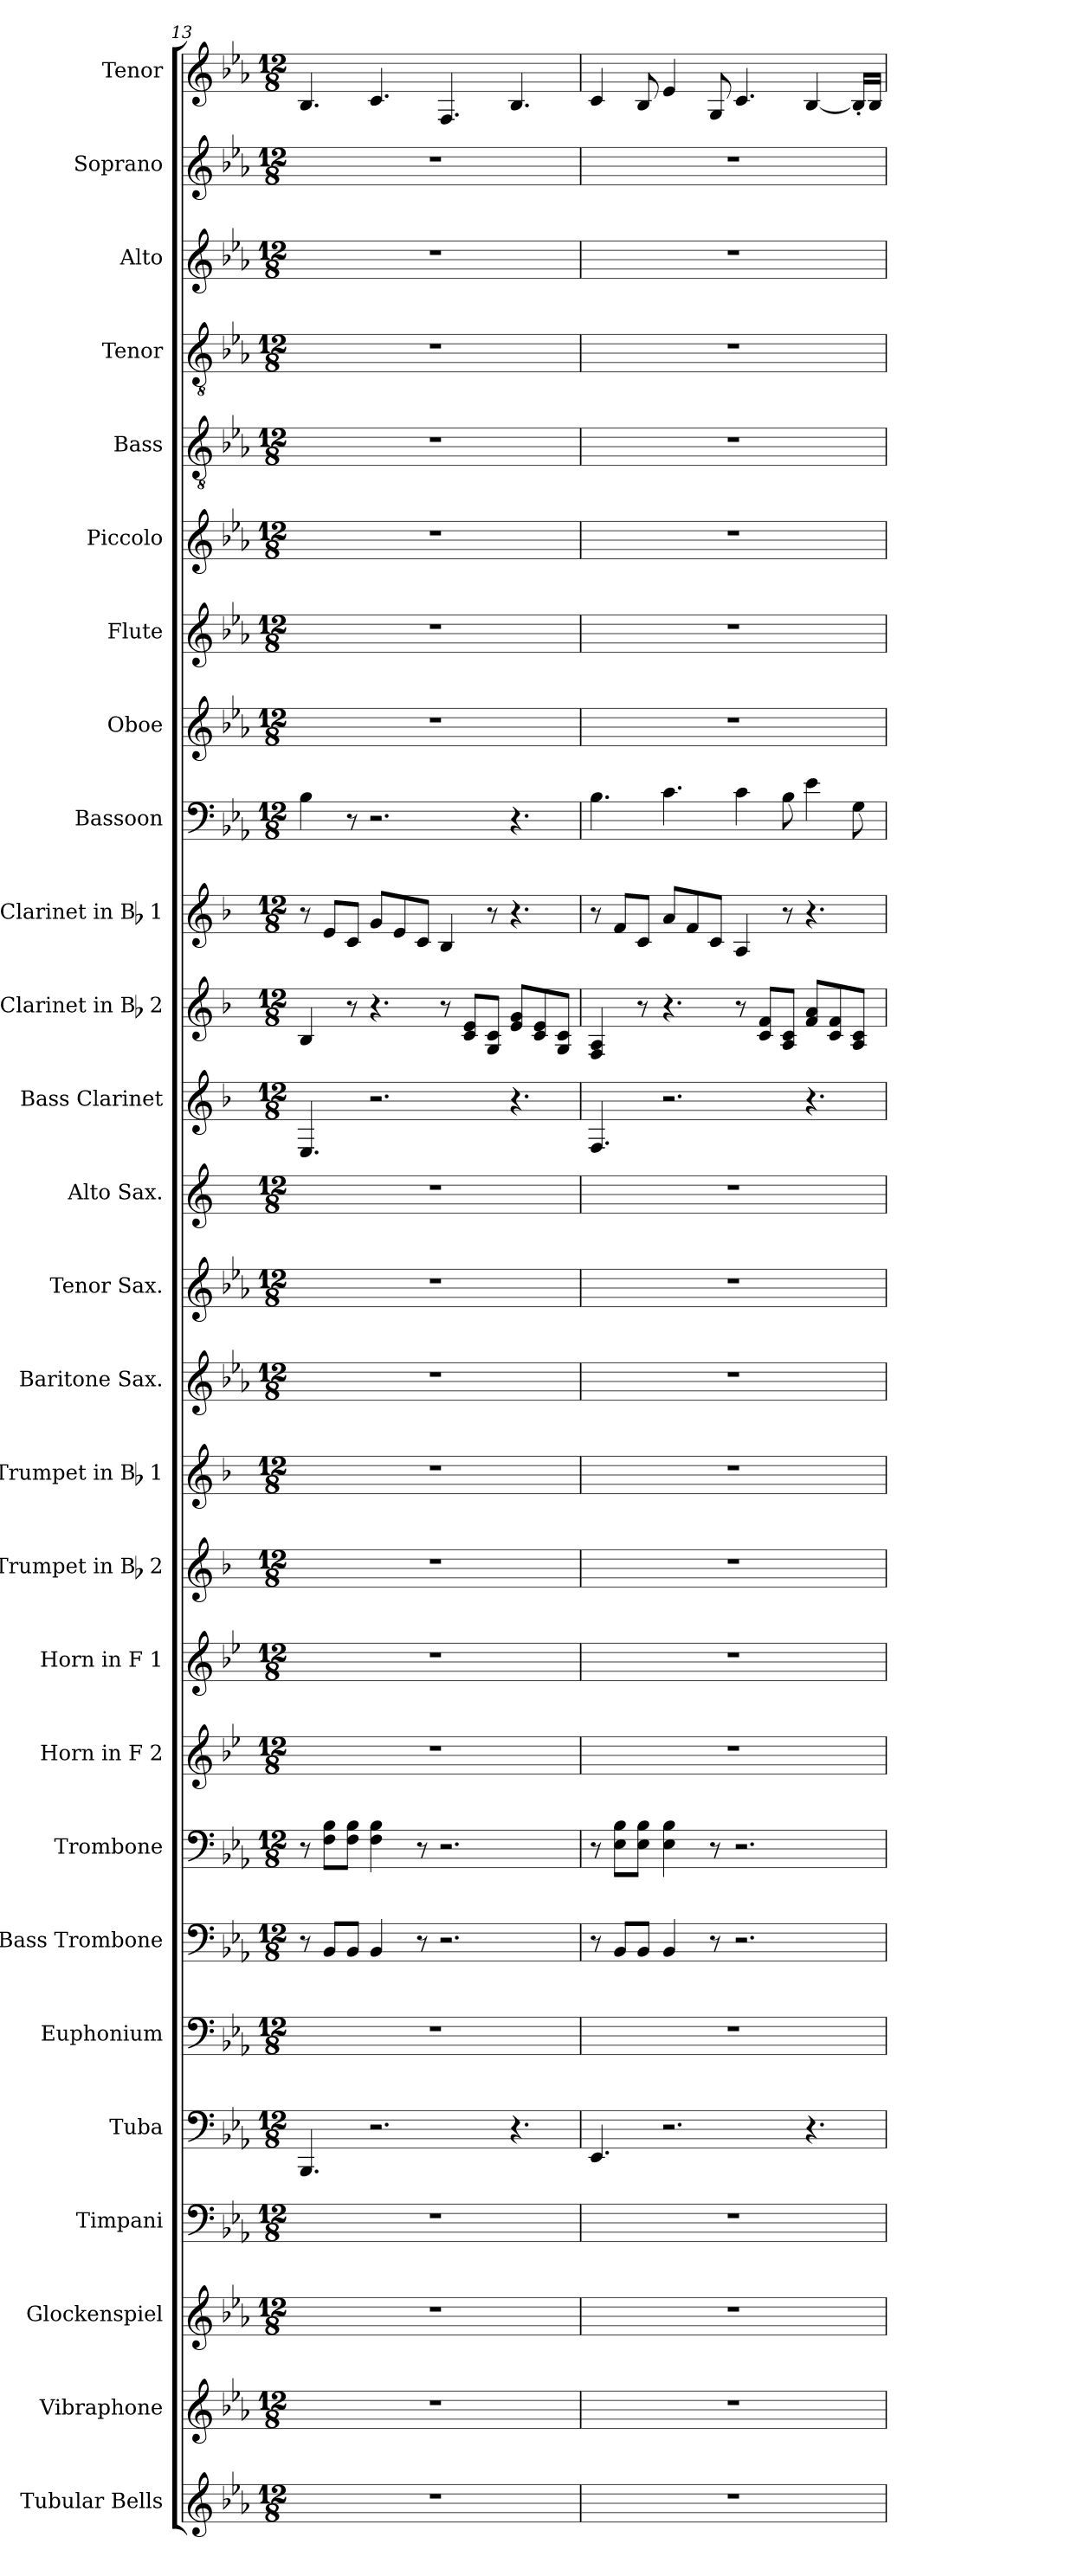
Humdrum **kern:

**kern	**kern	**kern	**kern	**kern	**kern	**kern	**kern	**kern	**kern	**kern	**kern	**kern	**kern	**kern	**kern	**kern	**kern	**kern	**kern	**kern	**kern	**kern	**kern	**kern	**kern	**kern
*part27	*part26	*part25	*part24	*part23	*part22	*part21	*part20	*part19	*part18	*part17	*part16	*part15	*part14	*part13	*part12	*part11	*part10	*part9	*part8	*part7	*part6	*part5	*part4	*part3	*part2	*part1
*staff27	*staff26	*staff25	*staff24	*staff23	*staff22	*staff21	*staff20	*staff19	*staff18	*staff17	*staff16	*staff15	*staff14	*staff13	*staff12	*staff11	*staff10	*staff9	*staff8	*staff7	*staff6	*staff5	*staff4	*staff3	*staff2	*staff1
*I"Tubular Bells	*I"Vibraphone	*I"Glockenspiel	*I"Timpani	*I"Tuba	*I"Euphonium	*I"Bass Trombone	*I"Trombone	*I"Horn in F 2	*I"Horn in F 1	*I"Trumpet in Bb 2	*I"Trumpet in Bb 1	*I"Baritone Sax.	*I"Tenor Sax.	*I"Alto Sax.	*I"Bass Clarinet	*I"Clarinet in Bb 2	*I"Clarinet in Bb 1	*I"Bassoon	*I"Oboe	*I"Flute	*I"Piccolo	*I"Bass	*I"Tenor	*I"Alto	*I"Soprano	*I"Tenor
*I'Tubular Bells	*I'Vibraphone	*I'Glockenspiel	*I'Timpani	*I'Tuba	*I'Euphonium	*I'Bass Trombone	*I'Trombone	*I'Horn in F 2	*I'Horn in F 1	*I'Trumpet in Bb 2	*I'Trumpet in Bb 1	*I'Baritone Sax.	*I'Tenor Sax.	*I'Alto Sax.	*I'Bass Clarinet	*I'Clarinet in Bb 2	*I'Clarinet in Bb 1	*I'Bassoon	*I'Oboe	*I'Flute	*I'Piccolo	*I'Bass	*I'Tenor	*I'Alto	*I'Soprano	*I'Tenor
*clefG2	*clefG2	*clefG2	*clefF4	*clefF4	*clefF4	*clefF4	*clefF4	*clefG2	*clefG2	*clefG2	*clefG2	*clefG2	*clefG2	*clefG2	*clefG2	*clefG2	*clefG2	*clefF4	*clefG2	*clefG2	*clefG2	*clefGv2	*clefGv2	*clefG2	*clefG2	*clefG2
*	*	*ITrd-14c-24	*	*	*	*	*	*ITrd4c7	*ITrd4c7	*ITrd1c2	*ITrd1c2	*ITrd12c21	*ITrd8c14	*ITrd5c9	*ITrd1c2	*ITrd1c2	*ITrd1c2	*	*	*	*ITrd-7c-12	*ITrd7c12	*ITrd7c12	*	*	*
*k[b-e-a-]	*k[b-e-a-]	*k[b-e-a-]	*k[b-e-a-]	*k[b-e-a-]	*k[b-e-a-]	*k[b-e-a-]	*k[b-e-a-]	*k[b-e-a-]	*k[b-e-a-]	*k[b-e-a-]	*k[b-e-a-]	*k[b-e-a-]	*k[b-e-a-]	*k[b-e-a-]	*k[b-e-a-]	*k[b-e-a-]	*k[b-e-a-]	*k[b-e-a-]	*k[b-e-a-]	*k[b-e-a-]	*k[b-e-a-]	*k[b-e-a-]	*k[b-e-a-]	*k[b-e-a-]	*k[b-e-a-]	*k[b-e-a-]
*E-:	*E-:	*E-:	*E-:	*E-:	*E-:	*E-:	*E-:	*E-:	*E-:	*E-:	*E-:	*E-:	*E-:	*E-:	*E-:	*E-:	*E-:	*E-:	*E-:	*E-:	*E-:	*E-:	*E-:	*E-:	*E-:	*E-:
*M12/8	*M12/8	*M12/8	*M12/8	*M12/8	*M12/8	*M12/8	*M12/8	*M12/8	*M12/8	*M12/8	*M12/8	*M12/8	*M12/8	*M12/8	*M12/8	*M12/8	*M12/8	*M12/8	*M12/8	*M12/8	*M12/8	*M12/8	*M12/8	*M12/8	*M12/8	*M12/8
=13	=13	=13	=13	=13	=13	=13	=13	=13	=13	=13	=13	=13	=13	=13	=13	=13	=13	=13	=13	=13	=13	=13	=13	=13	=13	=13
!LO:N:vis=1	!LO:N:vis=1	!LO:N:vis=1	!LO:N:vis=1	!	!LO:N:vis=1	!	!	!LO:N:vis=1	!LO:N:vis=1	!LO:N:vis=1	!LO:N:vis=1	!LO:N:vis=1	!LO:N:vis=1	!LO:N:vis=1	!	!	!	!	!LO:N:vis=1	!LO:N:vis=1	!LO:N:vis=1	!LO:N:vis=1	!LO:N:vis=1	!LO:N:vis=1	!LO:N:vis=1	!
1.r	1.r	1.r	1.r	4.BBB-i/	1.r	8r	8r	1.r	1.r	1.r	1.r	1.r	1.r	1.r	4.Di/	4A-i/	8r	4B-i\	1.r	1.r	1.r	1.r	1.r	1.r	1.r	4.B-i/
.	.	.	.	.	.	8BB-i/L	8Fi\ 8B-iL	.	.	.	.	.	.	.	.	.	8di/L	.	.	.	.	.	.	.	.	.
.	.	.	.	.	.	8BB-i/J	8Fi\ 8B-iJ	.	.	.	.	.	.	.	.	8r	8B-i/J	8r	.	.	.	.	.	.	.	.
.	.	.	.	2.r	.	4BB-i/	4Fi\ 4B-i	.	.	.	.	.	.	.	2.r	4.r	8fi/L	2.r	.	.	.	.	.	.	.	4.ci/
.	.	.	.	.	.	.	.	.	.	.	.	.	.	.	.	.	8di/	.	.	.	.	.	.	.	.	.
.	.	.	.	.	.	8r	8r	.	.	.	.	.	.	.	.	.	8B-i/J	.	.	.	.	.	.	.	.	.
.	.	.	.	.	.	2.r	2.r	.	.	.	.	.	.	.	.	8r	4A-i/	.	.	.	.	.	.	.	.	4.Fi/
.	.	.	.	.	.	.	.	.	.	.	.	.	.	.	.	8B-i/ 8diL	.	.	.	.	.	.	.	.	.	.
.	.	.	.	.	.	.	.	.	.	.	.	.	.	.	.	8Fi/ 8B-iJ	8r	.	.	.	.	.	.	.	.	.
.	.	.	.	4.r	.	.	.	.	.	.	.	.	.	.	4.r	8di/ 8fiL	4.r	4.r	.	.	.	.	.	.	.	4.B-i/
.	.	.	.	.	.	.	.	.	.	.	.	.	.	.	.	8B-i/ 8di	.	.	.	.	.	.	.	.	.	.
.	.	.	.	.	.	.	.	.	.	.	.	.	.	.	.	8Fi/ 8B-iJ	.	.	.	.	.	.	.	.	.	.
=14	=14	=14	=14	=14	=14	=14	=14	=14	=14	=14	=14	=14	=14	=14	=14	=14	=14	=14	=14	=14	=14	=14	=14	=14	=14	=14
!LO:N:vis=1	!LO:N:vis=1	!LO:N:vis=1	!LO:N:vis=1	!	!LO:N:vis=1	!	!	!LO:N:vis=1	!LO:N:vis=1	!LO:N:vis=1	!LO:N:vis=1	!LO:N:vis=1	!LO:N:vis=1	!LO:N:vis=1	!	!	!	!	!LO:N:vis=1	!LO:N:vis=1	!LO:N:vis=1	!LO:N:vis=1	!LO:N:vis=1	!LO:N:vis=1	!LO:N:vis=1	!
1.r	1.r	1.r	1.r	4.EE-i/	1.r	8r	8r	1.r	1.r	1.r	1.r	1.r	1.r	1.r	4.E-i/	4E-i/ 4Gi	8r	4.B-i\	1.r	1.r	1.r	1.r	1.r	1.r	1.r	4ci/
.	.	.	.	.	.	8BB-i/L	8E-i\ 8B-iL	.	.	.	.	.	.	.	.	.	8e-i/L	.	.	.	.	.	.	.	.	.
.	.	.	.	.	.	8BB-i/J	8E-i\ 8B-iJ	.	.	.	.	.	.	.	.	8r	8B-i/J	.	.	.	.	.	.	.	.	8B-i/
.	.	.	.	2.r	.	4BB-i/	4E-i\ 4B-i	.	.	.	.	.	.	.	2.r	4.r	8gi/L	4.ci\	.	.	.	.	.	.	.	4e-i/
.	.	.	.	.	.	.	.	.	.	.	.	.	.	.	.	.	8e-i/	.	.	.	.	.	.	.	.	.
.	.	.	.	.	.	8r	8r	.	.	.	.	.	.	.	.	.	8B-i/J	.	.	.	.	.	.	.	.	8Gi/
.	.	.	.	.	.	2.r	2.r	.	.	.	.	.	.	.	.	8r	4Gi/	4ci\	.	.	.	.	.	.	.	4.ci/
.	.	.	.	.	.	.	.	.	.	.	.	.	.	.	.	8B-i/ 8e-iL	.	.	.	.	.	.	.	.	.	.
.	.	.	.	.	.	.	.	.	.	.	.	.	.	.	.	8Gi/ 8B-iJ	8r	8B-i\	.	.	.	.	.	.	.	.
.	.	.	.	4.r	.	.	.	.	.	.	.	.	.	.	4.r	8e-i/ 8giL	4.r	4e-i\	.	.	.	.	.	.	.	[<4B-i/
.	.	.	.	.	.	.	.	.	.	.	.	.	.	.	.	8B-i/ 8e-i	.	.	.	.	.	.	.	.	.	.
.	.	.	.	.	.	.	.	.	.	.	.	.	.	.	.	8Gi/ 8B-iJ	.	8Gi\	.	.	.	.	.	.	.	16B-'i/LL]
.	.	.	.	.	.	.	.	.	.	.	.	.	.	.	.	.	.	.	.	.	.	.	.	.	.	16B-i/JJ
=	=	=	=	=	=	=	=	=	=	=	=	=	=	=	=	=	=	=	=	=	=	=	=	=	=	=
*-	*-	*-	*-	*-	*-	*-	*-	*-	*-	*-	*-	*-	*-	*-	*-	*-	*-	*-	*-	*-	*-	*-	*-	*-	*-	*-
